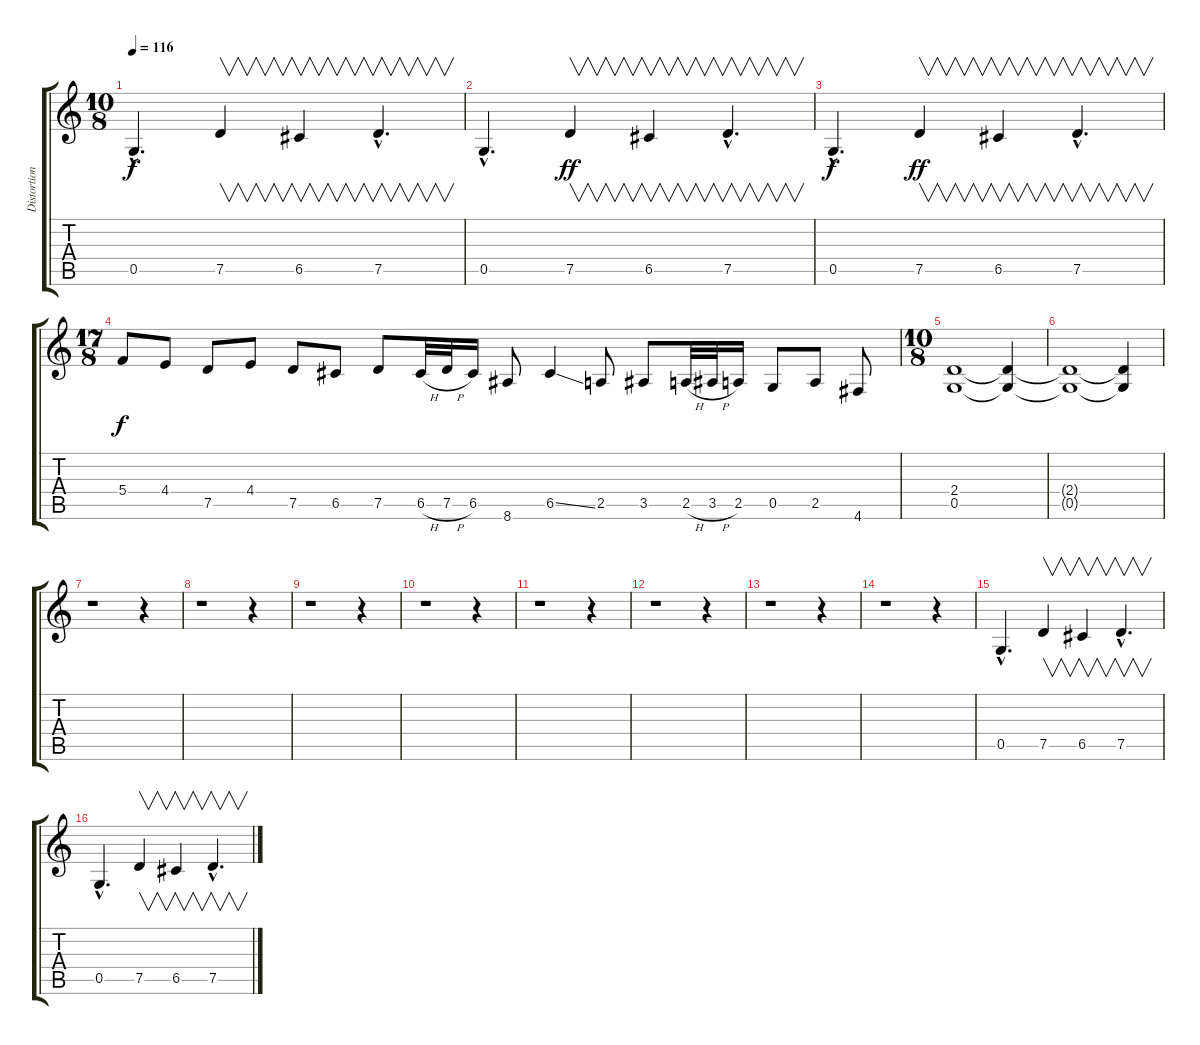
\track ("Distortion Guitar" "Distortion") {instrument distortionguitar}
\staff {score tabs}
\tuning (D4 A3 F3 C3 G2 D2) {hide}
\ts (10 8)
\tempo 116
\clef g2
\ks c
0.5{hac}.4{d dy f} 7.5.4{v} 6.5.4{v} 7.5{hac}.4{v d} |
0.5{hac}.4{d} 7.5.4{v dy ff} 6.5.4{v} 7.5{hac}.4{v d} |
0.5{hac}.4{d dy f} 7.5.4{v dy ff} 6.5.4{v} 7.5{hac}.4{v d} |
\ts (17 8)
5.4.8{dy f} 4.4.8 7.5.8 4.4.8 7.5.8 6.5.8 7.5.8 6.5{h}.32 7.5{h}.32 6.5.16 8.6.8 6.5{ss}.4 2.5.8 3.5.8 2.5{h}.32 3.5{h}.32 2.5.16 0.5.8 2.5.8 4.6.8 |
\ts (10 8)
(2.4 0.5).1 (2.4{t} 0.5{t}).4 |
(2.4{t} 0.5{t}).1 (2.4{t} 0.5{t}).4 |
r.1 r.4 |
r.1 r.4 |
r.1 r.4 |
r.1 r.4 |
r.1 r.4 |
r.1 r.4 |
r.1 r.4 |
r.1 r.4 |
0.5{hac}.4{d} 7.5.4{v} 6.5.4{v} 7.5{hac}.4{v d} |
0.5{hac}.4{d} 7.5.4{v} 6.5.4{v} 7.5{hac}.4{v d}
